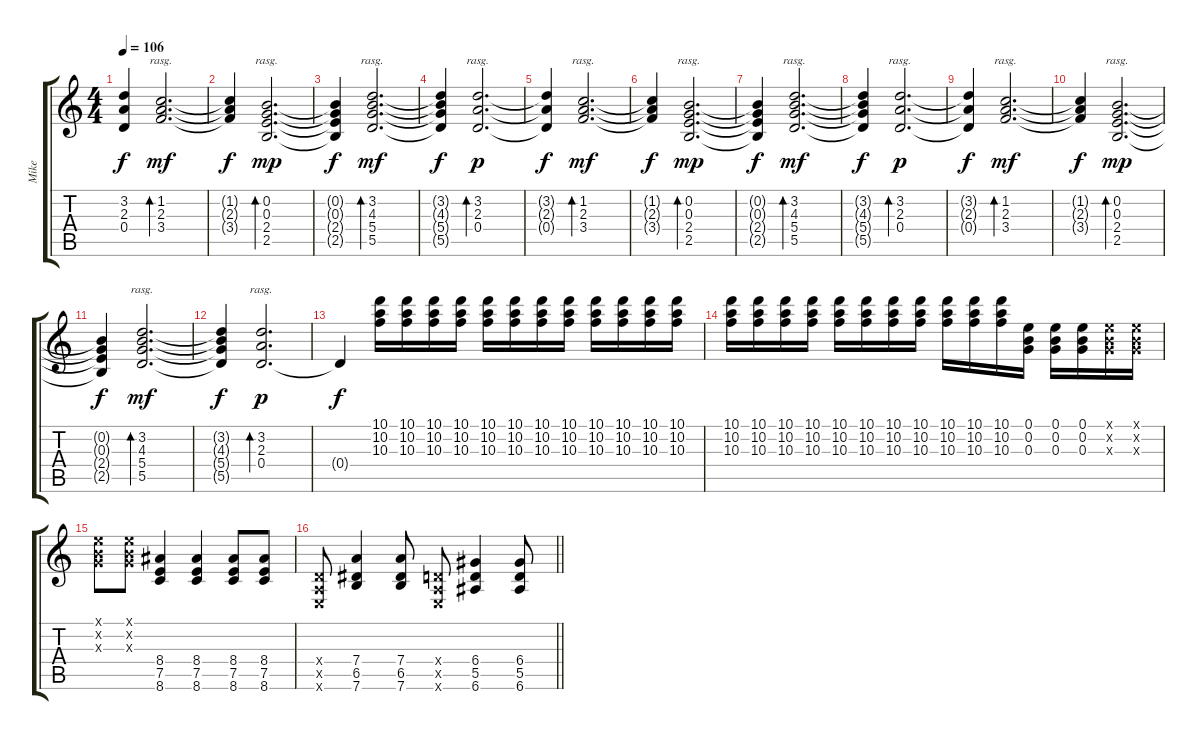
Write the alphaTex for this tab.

\track ("Mike" "Mike") {instrument overdrivenguitar}
\staff {score tabs}
\tuning (E4 B3 G3 D3 A2 E2) {hide}
\ts (4 4)
\tempo 106
\clef g2
\ks c
(3.2{t} 2.3{t} 0.4{t}).4{dy f} (1.2 2.3 3.4).2{d bd 480 rasg ii dy mf} |
(1.2{t} 2.3{t} 3.4{t}).4{dy f} (0.2 0.3 2.4 2.5).2{d bd 480 rasg ii dy mp} |
(0.2{t} 0.3{t} 2.4{t} 2.5{t}).4{dy f} (3.2 4.3 5.4 5.5).2{d bd 480 rasg ii dy mf} |
(3.2{t} 4.3{t} 5.4{t} 5.5{t}).4{dy f} (3.2 2.3 0.4).2{d bd 480 rasg ii dy p} |
(3.2{t} 2.3{t} 0.4{t}).4{dy f} (1.2 2.3 3.4).2{d bd 480 rasg ii dy mf} |
(1.2{t} 2.3{t} 3.4{t}).4{dy f} (0.2 0.3 2.4 2.5).2{d bd 480 rasg ii dy mp} |
(0.2{t} 0.3{t} 2.4{t} 2.5{t}).4{dy f} (3.2 4.3 5.4 5.5).2{d bd 480 rasg ii dy mf} |
(3.2{t} 4.3{t} 5.4{t} 5.5{t}).4{dy f} (3.2 2.3 0.4).2{d bd 480 rasg ii dy p} |
(3.2{t} 2.3{t} 0.4{t}).4{dy f} (1.2 2.3 3.4).2{d bd 480 rasg ii dy mf} |
(1.2{t} 2.3{t} 3.4{t}).4{dy f} (0.2 0.3 2.4 2.5).2{d bd 480 rasg ii dy mp} |
(0.2{t} 0.3{t} 2.4{t} 2.5{t}).4{dy f} (3.2 4.3 5.4 5.5).2{d bd 480 rasg ii dy mf} |
(3.2{t} 4.3{t} 5.4{t} 5.5{t}).4{dy f} (3.2 2.3 0.4).2{d bd 480 rasg ii dy p} |
0.4{t}.4{dy f} (10.1 10.2 10.3).16 (10.1 10.2 10.3).16 (10.1 10.2 10.3).16 (10.1 10.2 10.3).16 (10.1 10.2 10.3).16 (10.1 10.2 10.3).16 (10.1 10.2 10.3).16 (10.1 10.2 10.3).16 (10.1 10.2 10.3).16 (10.1 10.2 10.3).16 (10.1 10.2 10.3).16 (10.1 10.2 10.3).16 |
(10.1 10.2 10.3).16 (10.1 10.2 10.3).16 (10.1 10.2 10.3).16 (10.1 10.2 10.3).16 (10.1 10.2 10.3).16 (10.1 10.2 10.3).16 (10.1 10.2 10.3).16 (10.1 10.2 10.3).16 (10.1 10.2 10.3).16 (10.1 10.2 10.3).16 (10.1 10.2 10.3).16 (0.1 0.2 0.3).16 (0.1 0.2 0.3).16 (0.1 0.2 0.3).16 (0.1{x} 0.2{x} 0.3{x}).16 (0.1{x} 0.2{x} 0.3{x}).16 |
(0.1{x} 0.2{x} 0.3{x}).8 (0.1{x} 0.2{x} 0.3{x}).8 (8.4 7.5 8.6).4 (8.4 7.5 8.6).4 (8.4 7.5 8.6).8 (8.4 7.5 8.6).8 |
\barLineRight lightlight
(0.4{x} 0.5{x} 0.6{x}).8 (7.4 6.5 7.6).4 (7.4 6.5 7.6).8 (0.4{x} 0.5{x} 0.6{x}).8 (6.4 5.5 6.6).4 (6.4 5.5 6.6).8
